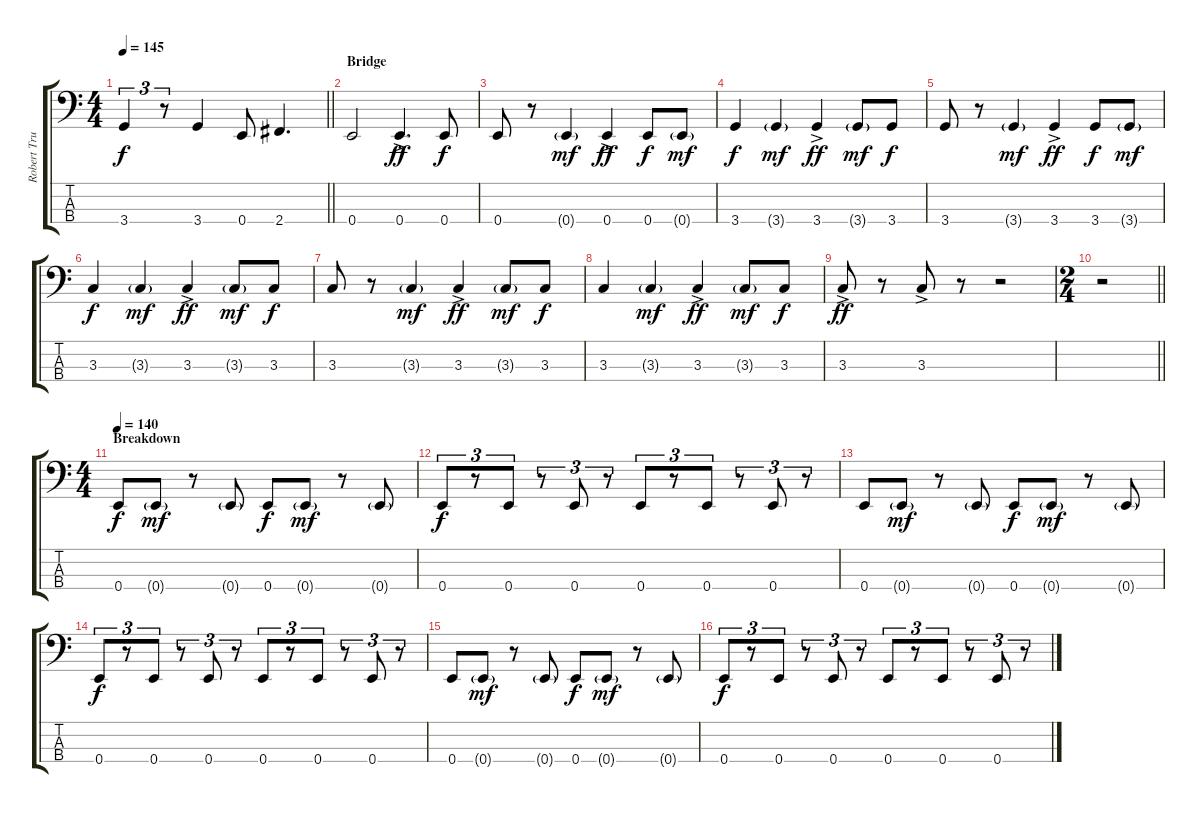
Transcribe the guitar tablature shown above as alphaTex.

\track ("Robert Trujillo (Bass)" "Robert Tru") {instrument electricbassfinger}
\staff {score tabs}
\tuning (G2 D2 A1 E1) {hide}
\ts (4 4)
\tempo 145
\clef f4
\barLineRight lightlight
\ks c
3.4.4{tu (3 2) dy f} r.8{tu (3 2)} 3.4.4 0.4.8 2.4.4{d} |
\section ("" "Bridge")
0.4.2 0.4{ac}.4{d dy ff} 0.4.8{dy f} |
0.4.8 r.8 0.4{g}.4{dy mf} 0.4{ac}.4{dy ff} 0.4.8{dy f} 0.4{g}.8{dy mf} |
3.4.4{dy f} 3.4{g}.4{dy mf} 3.4{ac}.4{dy ff} 3.4{g}.8{dy mf} 3.4.8{dy f} |
3.4.8 r.8 3.4{g}.4{dy mf} 3.4{ac}.4{dy ff} 3.4.8{dy f} 3.4{g}.8{dy mf} |
3.3.4{dy f} 3.3{g}.4{dy mf} 3.3{ac}.4{dy ff} 3.3{g}.8{dy mf} 3.3.8{dy f} |
3.3.8 r.8 3.3{g}.4{dy mf} 3.3{ac}.4{dy ff} 3.3{g}.8{dy mf} 3.3.8{dy f} |
3.3.4 3.3{g}.4{dy mf} 3.3{ac}.4{dy ff} 3.3{g}.8{dy mf} 3.3.8{dy f} |
3.3{ac}.8{dy ff} r.8 3.3{ac}.8 r.8 r.2 |
\ts (2 4)
\barLineRight lightlight
r.2 |
\ts (4 4)
\section ("" "Breakdown")
\tempo 140
0.4.8{dy f} 0.4{g}.8{dy mf} r.8 0.4{g}.8 0.4.8{dy f} 0.4{g}.8{dy mf} r.8 0.4{g}.8 |
0.4.8{tu (3 2) dy f} r.8{tu (3 2)} 0.4.8{tu (3 2)} r.8{tu (3 2)} 0.4.8{tu (3 2)} r.8{tu (3 2)} 0.4.8{tu (3 2)} r.8{tu (3 2)} 0.4.8{tu (3 2)} r.8{tu (3 2)} 0.4.8{tu (3 2)} r.8{tu (3 2)} |
0.4.8 0.4{g}.8{dy mf} r.8 0.4{g}.8 0.4.8{dy f} 0.4{g}.8{dy mf} r.8 0.4{g}.8 |
0.4.8{tu (3 2) dy f} r.8{tu (3 2)} 0.4.8{tu (3 2)} r.8{tu (3 2)} 0.4.8{tu (3 2)} r.8{tu (3 2)} 0.4.8{tu (3 2)} r.8{tu (3 2)} 0.4.8{tu (3 2)} r.8{tu (3 2)} 0.4.8{tu (3 2)} r.8{tu (3 2)} |
0.4.8 0.4{g}.8{dy mf} r.8 0.4{g}.8 0.4.8{dy f} 0.4{g}.8{dy mf} r.8 0.4{g}.8 |
0.4.8{tu (3 2) dy f} r.8{tu (3 2)} 0.4.8{tu (3 2)} r.8{tu (3 2)} 0.4.8{tu (3 2)} r.8{tu (3 2)} 0.4.8{tu (3 2)} r.8{tu (3 2)} 0.4.8{tu (3 2)} r.8{tu (3 2)} 0.4.8{tu (3 2)} r.8{tu (3 2)}
